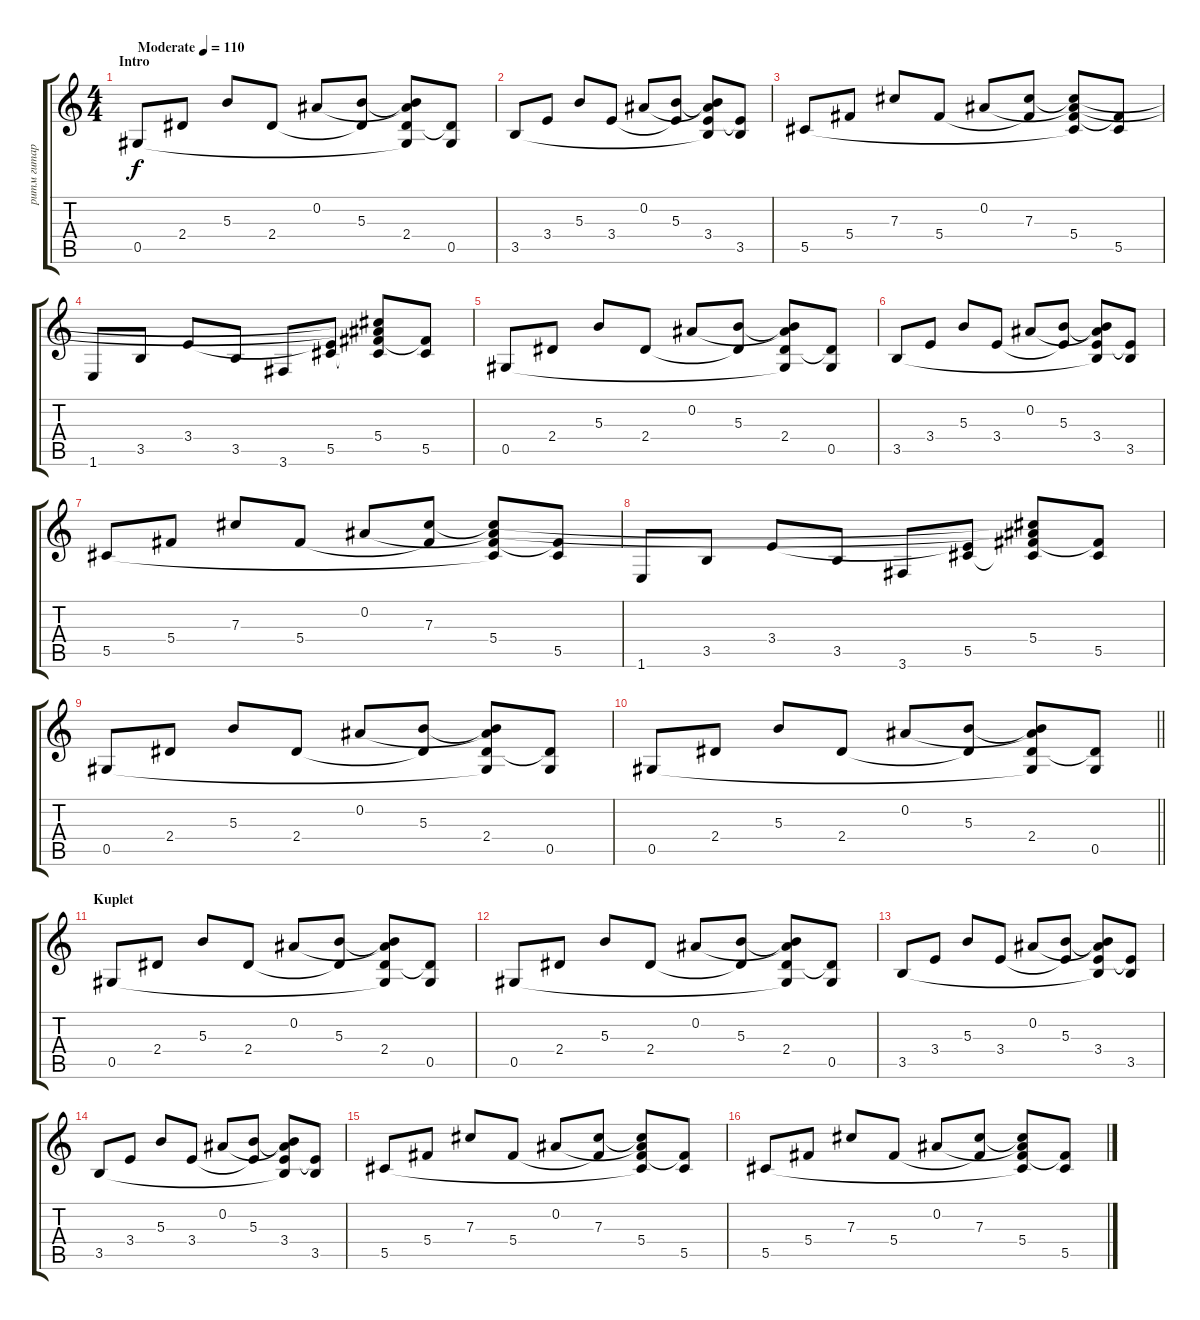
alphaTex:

\track ("ритм гитара" "ритм гитар") {instrument acousticguitarsteel}
\staff {score tabs}
\tuning (Eb4 Bb3 Gb3 Db3 Ab2 Eb2) {hide}
\ts (4 4)
\section ("" "Intro")
\tempo (110 "Moderate")
\clef g2
\ks c
0.5.8{dy f instrument acousticguitarsteel} 2.4.8 5.3.8 2.4.8 0.2.8 (5.3 2.4{t}).8 (0.2{t} 5.3{t} 2.4 0.5{t}).8 (2.4{t} 0.5).8 |
3.5.8 3.4.8 5.3.8 3.4.8 0.2.8 (5.3 3.4{t}).8 (0.2{t} 5.3{t} 3.4 3.5{t}).8 (3.4{t} 3.5).8 |
5.5.8 5.4.8 7.3.8 5.4.8 0.2.8 (7.3 5.4{t}).8 (0.2{t} 7.3{t} 5.4 5.5{t}).8 (5.4{t} 5.5).8 |
1.6.8 3.5.8 3.4.8 3.5.8 3.6.8 (3.4{t} 5.5).8 (0.2{t} 7.3{t} 5.4 5.5{t}).8 (5.4{t} 5.5).8 |
0.5.8 2.4.8 5.3.8 2.4.8 0.2.8 (5.3 2.4{t}).8 (0.2{t} 5.3{t} 2.4 0.5{t}).8 (2.4{t} 0.5).8 |
3.5.8 3.4.8 5.3.8 3.4.8 0.2.8 (5.3 3.4{t}).8 (0.2{t} 5.3{t} 3.4 3.5{t}).8 (3.4{t} 3.5).8 |
5.5.8 5.4.8 7.3.8 5.4.8 0.2.8 (7.3 5.4{t}).8 (0.2{t} 7.3{t} 5.4 5.5{t}).8 (5.4{t} 5.5).8 |
1.6.8 3.5.8 3.4.8 3.5.8 3.6.8 (3.4{t} 5.5).8 (0.2{t} 7.3{t} 5.4 5.5{t}).8 (5.4{t} 5.5).8 |
0.5.8 2.4.8 5.3.8 2.4.8 0.2.8 (5.3 2.4{t}).8 (0.2{t} 5.3{t} 2.4 0.5{t}).8 (2.4{t} 0.5).8 |
\barLineRight lightlight
0.5.8 2.4.8 5.3.8 2.4.8 0.2.8 (5.3 2.4{t}).8 (0.2{t} 5.3{t} 2.4 0.5{t}).8 (2.4{t} 0.5).8 |
\section ("" "Kuplet")
0.5.8 2.4.8 5.3.8 2.4.8 0.2.8 (5.3 2.4{t}).8 (0.2{t} 5.3{t} 2.4 0.5{t}).8 (2.4{t} 0.5).8 |
0.5.8 2.4.8 5.3.8 2.4.8 0.2.8 (5.3 2.4{t}).8 (0.2{t} 5.3{t} 2.4 0.5{t}).8 (2.4{t} 0.5).8 |
3.5.8 3.4.8 5.3.8 3.4.8 0.2.8 (5.3 3.4{t}).8 (0.2{t} 5.3{t} 3.4 3.5{t}).8 (3.4{t} 3.5).8 |
3.5.8 3.4.8 5.3.8 3.4.8 0.2.8 (5.3 3.4{t}).8 (0.2{t} 5.3{t} 3.4 3.5{t}).8 (3.4{t} 3.5).8 |
5.5.8 5.4.8 7.3.8 5.4.8 0.2.8 (7.3 5.4{t}).8 (0.2{t} 7.3{t} 5.4 5.5{t}).8 (5.4{t} 5.5).8 |
5.5.8 5.4.8 7.3.8 5.4.8 0.2.8 (7.3 5.4{t}).8 (0.2{t} 7.3{t} 5.4 5.5{t}).8 (5.4{t} 5.5).8
